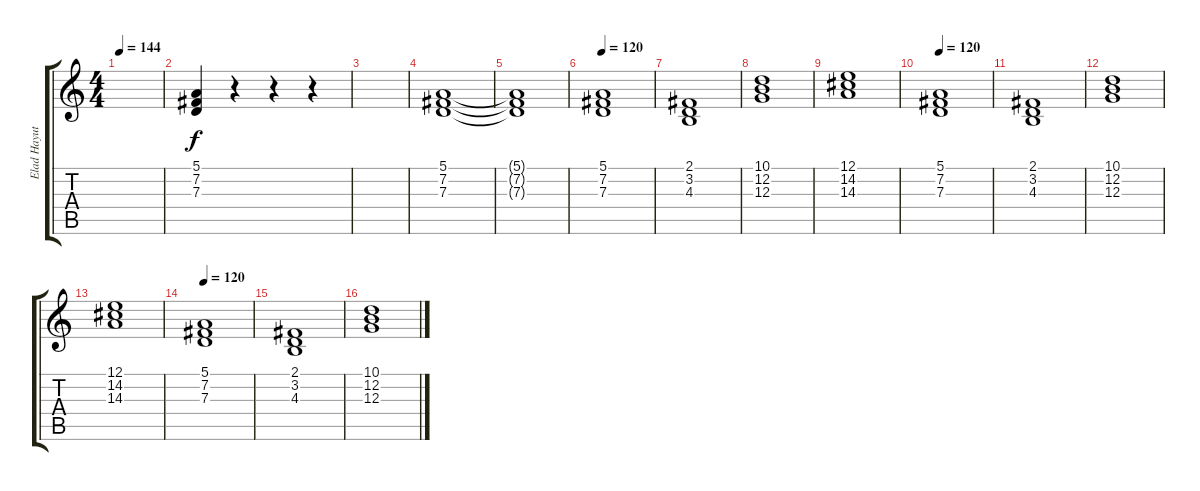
\track ("Elad Hayut" "Elad Hayut") {instrument choiraahs}
\staff {score tabs}
\tuning (E4 B3 G3 D3 A2 E2) {hide}
\ts (4 4)
\tempo 144
\clef g2
\ks c
|
(5.1 7.2 7.3).4 r.4 r.4 r.4 |
|
(5.1 7.2 7.3).1 |
(5.1{t} 7.2{t} 7.3{t}).1 |
\tempo 120
(5.1 7.2 7.3).1{instrument stringensemble1} |
(2.1 3.2 4.3).1 |
(10.1 12.2 12.3).1 |
(12.1 14.2 14.3).1 |
\tempo 120
(5.1 7.2 7.3).1 |
(2.1 3.2 4.3).1 |
(10.1 12.2 12.3).1 |
(12.1 14.2 14.3).1 |
\tempo 120
(5.1 7.2 7.3).1 |
(2.1 3.2 4.3).1 |
(10.1 12.2 12.3).1
